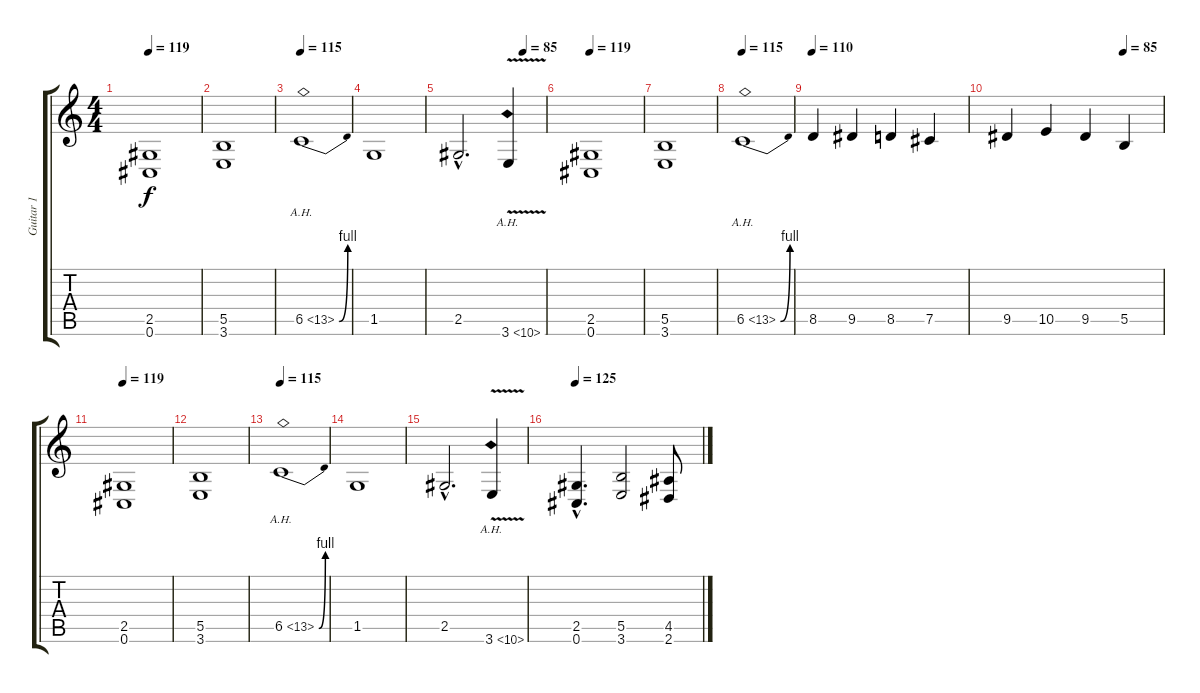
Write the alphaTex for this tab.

\track ("Guitar 1" "Guitar 1") {instrument distortionguitar}
\staff {score tabs}
\tuning (Db4 Ab3 E3 B2 Gb2 Db2) {hide}
\ts (4 4)
\tempo 119
\clef g2
\ks c
(2.5 0.6).1{dy f} |
(5.5 3.6).1 |
\tempo 115
6.5{be (bend 0 0 60 4) ah 7}.1 |
1.5.1 |
\tempo (85 0.75)
2.5{hac}.2{d} 3.6{ah 7 v}.4 |
\tempo 119
(2.5 0.6).1 |
(5.5 3.6).1 |
\tempo 115
6.5{be (bend 0 0 60 4) ah 7}.1 |
\tempo 110
8.5.4 9.5.4 8.5.4 7.5.4 |
\tempo (85 0.75)
9.5.4 10.5.4 9.5.4 5.5.4 |
\tempo 119
(2.5 0.6).1 |
(5.5 3.6).1 |
\tempo 115
6.5{be (bend 0 0 60 4) ah 7}.1 |
1.5.1 |
2.5{hac}.2{d} 3.6{ah 7 v}.4 |
\tempo 125
(2.5{hac} 0.6{hac}).4{d} (5.5 3.6).2 (4.5 2.6).8
